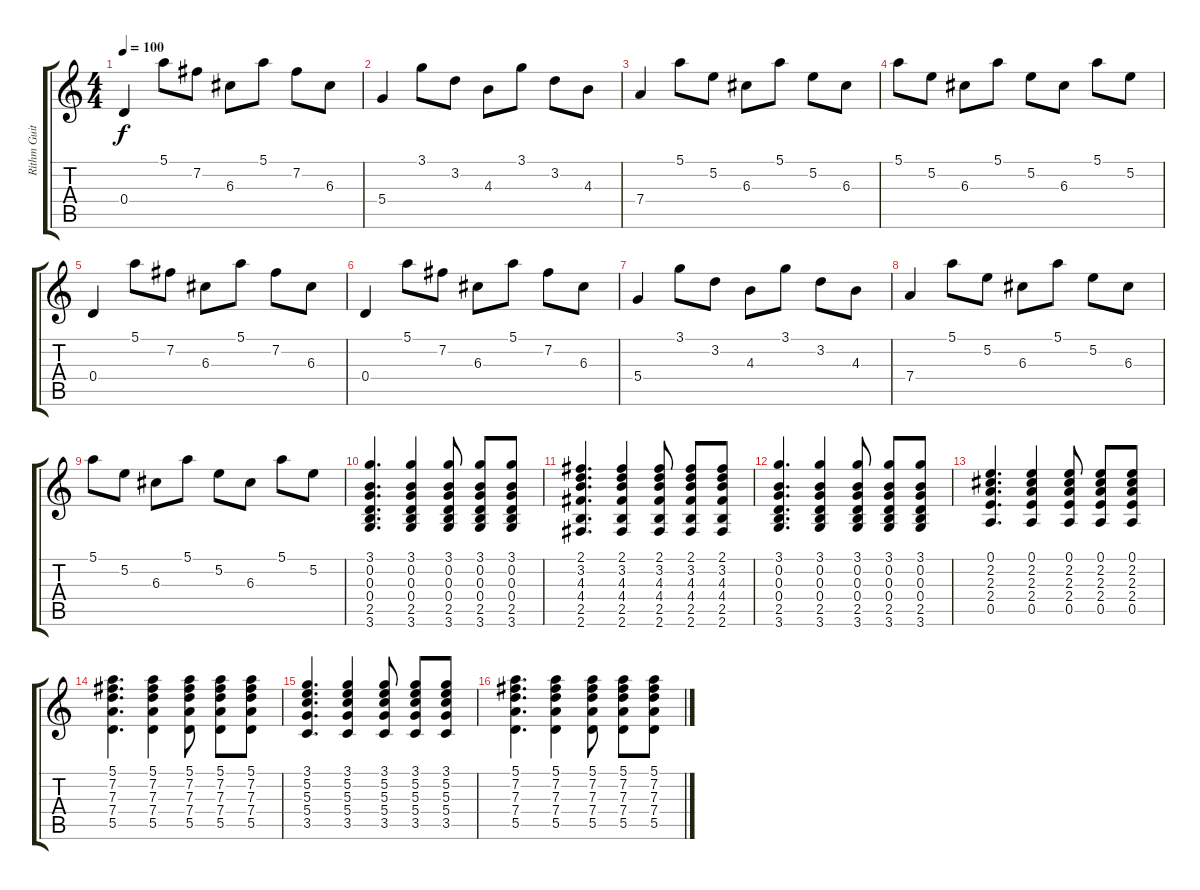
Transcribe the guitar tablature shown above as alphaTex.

\track ("Rithm Guitar" "Rithm Guit") {instrument acousticguitarsteel}
\staff {score tabs}
\tuning (E4 B3 G3 D3 A2 E2) {hide}
\ts (4 4)
\tempo 100
\clef g2
\ks c
0.4.4{dy f} 5.1.8 7.2.8 6.3.8 5.1.8 7.2.8 6.3.8 |
5.4.4 3.1.8 3.2.8 4.3.8 3.1.8 3.2.8 4.3.8 |
7.4.4 5.1.8 5.2.8 6.3.8 5.1.8 5.2.8 6.3.8 |
5.1.8 5.2.8 6.3.8 5.1.8 5.2.8 6.3.8 5.1.8 5.2.8 |
0.4.4 5.1.8 7.2.8 6.3.8 5.1.8 7.2.8 6.3.8 |
0.4.4 5.1.8 7.2.8 6.3.8 5.1.8 7.2.8 6.3.8 |
5.4.4 3.1.8 3.2.8 4.3.8 3.1.8 3.2.8 4.3.8 |
7.4.4 5.1.8 5.2.8 6.3.8 5.1.8 5.2.8 6.3.8 |
5.1.8 5.2.8 6.3.8 5.1.8 5.2.8 6.3.8 5.1.8 5.2.8 |
(3.1 0.2 0.3 0.4 2.5 3.6).4{d} (3.1 0.2 0.3 0.4 2.5 3.6).4 (3.1 0.2 0.3 0.4 2.5 3.6).8 (3.1 0.2 0.3 0.4 2.5 3.6).8 (3.1 0.2 0.3 0.4 2.5 3.6).8 |
(2.1 3.2 4.3 4.4 2.5 2.6).4{d} (2.1 3.2 4.3 4.4 2.5 2.6).4 (2.1 3.2 4.3 4.4 2.5 2.6).8 (2.1 3.2 4.3 4.4 2.5 2.6).8 (2.1 3.2 4.3 4.4 2.5 2.6).8 |
(3.1 0.2 0.3 0.4 2.5 3.6).4{d} (3.1 0.2 0.3 0.4 2.5 3.6).4 (3.1 0.2 0.3 0.4 2.5 3.6).8 (3.1 0.2 0.3 0.4 2.5 3.6).8 (3.1 0.2 0.3 0.4 2.5 3.6).8 |
(0.1 2.2 2.3 2.4 0.5).4{d} (0.1 2.2 2.3 2.4 0.5).4 (0.1 2.2 2.3 2.4 0.5).8 (0.1 2.2 2.3 2.4 0.5).8 (0.1 2.2 2.3 2.4 0.5).8 |
(5.1 7.2 7.3 7.4 5.5).4{d} (5.1 7.2 7.3 7.4 5.5).4 (5.1 7.2 7.3 7.4 5.5).8 (5.1 7.2 7.3 7.4 5.5).8 (5.1 7.2 7.3 7.4 5.5).8 |
(3.1 5.2 5.3 5.4 3.5).4{d} (3.1 5.2 5.3 5.4 3.5).4 (3.1 5.2 5.3 5.4 3.5).8 (3.1 5.2 5.3 5.4 3.5).8 (3.1 5.2 5.3 5.4 3.5).8 |
(5.1 7.2 7.3 7.4 5.5).4{d} (5.1 7.2 7.3 7.4 5.5).4 (5.1 7.2 7.3 7.4 5.5).8 (5.1 7.2 7.3 7.4 5.5).8 (5.1 7.2 7.3 7.4 5.5).8
